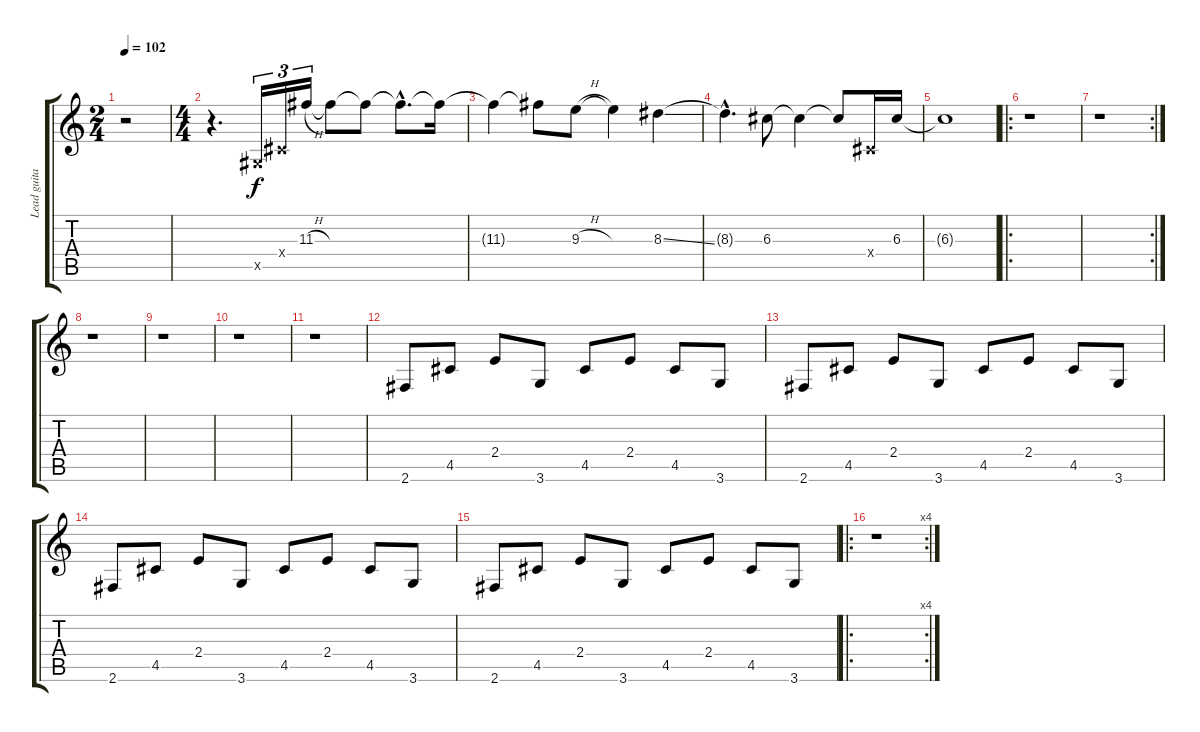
\track ("Lead guitar" "Lead guita") {instrument distortionguitar}
\staff {score tabs}
\tuning (E4 B3 G3 D3 A2 E2) {hide}
\ts (2 4)
\tempo 102
\clef g2
\ks c
r.2{dy f} |
\ts (4 4)
r.4{d} -1.5{x}.16{tu (3 2)} -1.4{x}.16{tu (3 2)} 11.3{h}.16{tu (3 2)} 11.3{t}.8 11.3{t}.8 11.3{hac t}.8{d} 11.3{t}.16 |
11.3{t}.4 11.3{t}.8 9.3{h}.8 9.3{t}.4 8.3{ss}.4 |
8.3{hac t}.4{d} 6.3.8 6.3{t}.4 6.3{t}.8 -1.4{x}.16 6.3.16 |
6.3{t}.1 |
\ro
r.1 |
\rc 2
r.1 |
r.1 |
r.1 |
r.1 |
r.1 |
2.6.8 4.5.8 2.4.8 3.6.8 4.5.8 2.4.8 4.5.8 3.6.8 |
2.6.8 4.5.8 2.4.8 3.6.8 4.5.8 2.4.8 4.5.8 3.6.8 |
2.6.8 4.5.8 2.4.8 3.6.8 4.5.8 2.4.8 4.5.8 3.6.8 |
2.6.8 4.5.8 2.4.8 3.6.8 4.5.8 2.4.8 4.5.8 3.6.8 |
\ro
\rc 4
r.1
